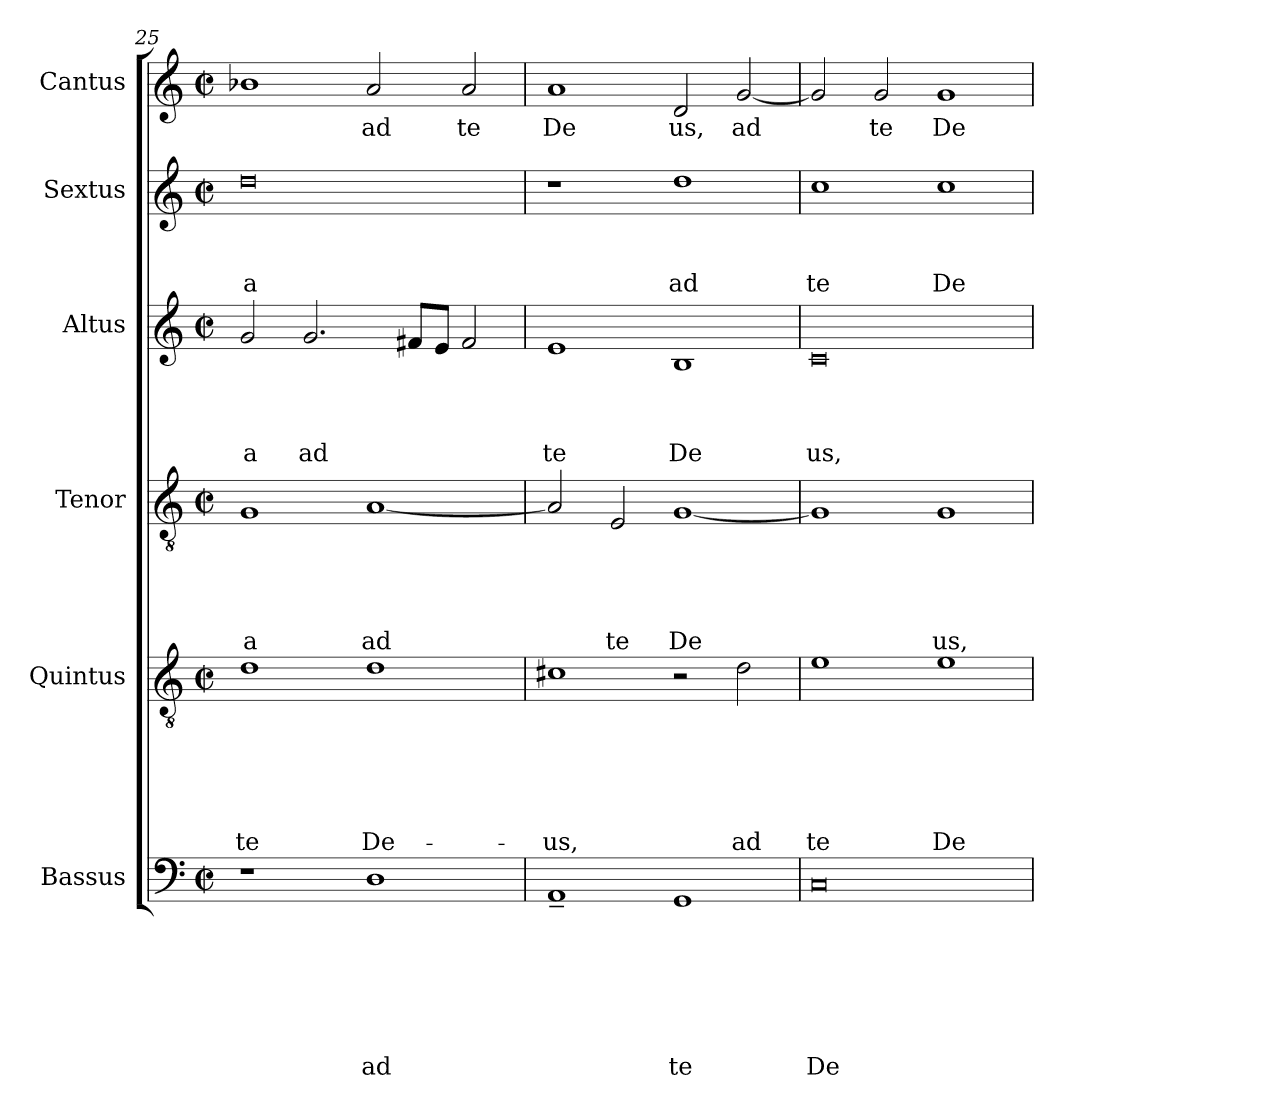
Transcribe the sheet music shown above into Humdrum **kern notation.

**kern	**text	**text	**text	**text	**text	**text	**text	**kern	**text	**text	**text	**text	**text	**text	**kern	**text	**text	**text	**text	**text	**kern	**text	**text	**text	**text	**kern	**text	**text	**text	**kern	**text
*part6	*part6	*part6	*part6	*part6	*part6	*part6	*part6	*part5	*part5	*part5	*part5	*part5	*part5	*part5	*part4	*part4	*part4	*part4	*part4	*part4	*part3	*part3	*part3	*part3	*part3	*part2	*part2	*part2	*part2	*part1	*part1
*staff6	*staff6	*staff6	*staff6	*staff6	*staff6	*staff6	*staff6	*staff5	*staff5	*staff5	*staff5	*staff5	*staff5	*staff5	*staff4	*staff4	*staff4	*staff4	*staff4	*staff4	*staff3	*staff3	*staff3	*staff3	*staff3	*staff2	*staff2	*staff2	*staff2	*staff1	*staff1
*I"Bassus	*	*	*	*	*	*	*	*I"Quintus	*	*	*	*	*	*	*I"Tenor	*	*	*	*	*	*I"Altus	*	*	*	*	*I"Sextus	*	*	*	*I"Cantus	*
*clefF4	*	*	*	*	*	*	*	*clefGv2	*	*	*	*	*	*	*clefGv2	*	*	*	*	*	*clefG2	*	*	*	*	*clefG2	*	*	*	*clefG2	*
*k[]	*	*	*	*	*	*	*	*k[]	*	*	*	*	*	*	*k[]	*	*	*	*	*	*k[]	*	*	*	*	*k[]	*	*	*	*k[]	*
*C:	*	*	*	*	*	*	*	*C:	*	*	*	*	*	*	*C:	*	*	*	*	*	*C:	*	*	*	*	*C:	*	*	*	*C:	*
*M2/2	*	*	*	*	*	*	*	*M2/2	*	*	*	*	*	*	*M2/2	*	*	*	*	*	*M2/2	*	*	*	*	*M2/2	*	*	*	*M2/2	*
*met(c|)	*	*	*	*	*	*	*	*met(c|)	*	*	*	*	*	*	*met(c|)	*	*	*	*	*	*met(c|)	*	*	*	*	*met(c|)	*	*	*	*met(c|)	*
=25	=25	=25	=25	=25	=25	=25	=25	=25	=25	=25	=25	=25	=25	=25	=25	=25	=25	=25	=25	=25	=25	=25	=25	=25	=25	=25	=25	=25	=25	=25	=25
!	!	!	!	!	!	!	!	!	!	!	!	!	!	!LO:LY:b	!	!	!	!	!	!LO:LY:b	!	!	!	!	!LO:LY:b	!	!	!	!LO:LY:b	!	!
1r	.	.	.	.	.	.	.	1d	.	.	.	.	.	te	1G	.	.	.	.	a	2g/	.	.	.	a	0dd	.	.	a	1b-X	.
!	!	!	!	!	!	!	!	!	!	!	!	!	!	!	!	!	!	!	!	!	!	!	!	!	!LO:LY:b	!	!	!	!	!	!
.	.	.	.	.	.	.	.	.	.	.	.	.	.	.	.	.	.	.	.	.	2.g/	.	.	.	ad	.	.	.	.	.	.
!	!	!	!	!	!	!	!LO:LY:b	!	!	!	!	!	!	!LO:LY:b	!	!	!	!	!	!LO:LY:b	!	!	!	!	!	!	!	!	!	!	!LO:LY:b
1D	.	.	.	.	.	.	ad	1d	.	.	.	.	.	De-	[<1A	.	.	.	.	ad	.	.	.	.	.	.	.	.	.	2a/	ad
.	.	.	.	.	.	.	.	.	.	.	.	.	.	.	.	.	.	.	.	.	8f#/L	.	.	.	.	.	.	.	.	.	.
.	.	.	.	.	.	.	.	.	.	.	.	.	.	.	.	.	.	.	.	.	8e/J	.	.	.	.	.	.	.	.	.	.
!	!	!	!	!	!	!	!	!	!	!	!	!	!	!	!	!	!	!	!	!	!	!	!	!	!	!	!	!	!	!	!LO:LY:b
.	.	.	.	.	.	.	.	.	.	.	.	.	.	.	.	.	.	.	.	.	2f#/	.	.	.	.	.	.	.	.	2a/	te
!!LO:LB:g=z
=26	=26	=26	=26	=26	=26	=26	=26	=26	=26	=26	=26	=26	=26	=26	=26	=26	=26	=26	=26	=26	=26	=26	=26	=26	=26	=26	=26	=26	=26	=26	=26
!	!	!	!	!	!	!	!	!	!	!	!	!	!	!LO:LY:b	!	!	!	!	!	!	!	!	!	!	!LO:LY:b	!	!	!	!	!	!LO:LY:b
1AA~<	.	.	.	.	.	.	.	1c#X	.	.	.	.	.	-us,	2A/]	.	.	.	.	.	1e	.	.	.	te	1r	.	.	.	1a	De
!	!	!	!	!	!	!	!	!	!	!	!	!	!	!	!	!	!	!	!	!LO:LY:b	!	!	!	!	!	!	!	!	!	!	!
.	.	.	.	.	.	.	.	.	.	.	.	.	.	.	2E/	.	.	.	.	te	.	.	.	.	.	.	.	.	.	.	.
!	!	!	!	!	!	!	!LO:LY:b	!	!	!	!	!	!	!	!	!	!	!	!	!LO:LY:b	!	!	!	!	!LO:LY:b	!	!	!	!LO:LY:b	!	!LO:LY:b
1GG	.	.	.	.	.	.	te	2r	.	.	.	.	.	.	[<1G	.	.	.	.	De	1B	.	.	.	De	1dd	.	.	ad	2d/	us,
!	!	!	!	!	!	!	!	!	!	!	!	!	!	!LO:LY:b	!	!	!	!	!	!	!	!	!	!	!	!	!	!	!	!	!LO:LY:b
.	.	.	.	.	.	.	.	2d\	.	.	.	.	.	ad	.	.	.	.	.	.	.	.	.	.	.	.	.	.	.	[<2g/	ad
=27	=27	=27	=27	=27	=27	=27	=27	=27	=27	=27	=27	=27	=27	=27	=27	=27	=27	=27	=27	=27	=27	=27	=27	=27	=27	=27	=27	=27	=27	=27	=27
!	!	!	!	!	!	!	!LO:LY:b	!	!	!	!	!	!	!LO:LY:b	!	!	!	!	!	!	!	!	!	!	!LO:LY:b	!	!	!	!LO:LY:b	!	!
0C	.	.	.	.	.	.	De-	1e	.	.	.	.	.	te	1G]	.	.	.	.	.	0c	.	.	.	us,	1cc	.	.	te	2g/]	.
!	!	!	!	!	!	!	!	!	!	!	!	!	!	!	!	!	!	!	!	!	!	!	!	!	!	!	!	!	!	!	!LO:LY:b
.	.	.	.	.	.	.	.	.	.	.	.	.	.	.	.	.	.	.	.	.	.	.	.	.	.	.	.	.	.	2g/	te
!	!	!	!	!	!	!	!	!	!	!	!	!	!	!LO:LY:b	!	!	!	!	!	!LO:LY:b	!	!	!	!	!	!	!	!	!LO:LY:b	!	!LO:LY:b
.	.	.	.	.	.	.	.	1e	.	.	.	.	.	De	1G	.	.	.	.	us,	.	.	.	.	.	1cc	.	.	De	1g	De
=	=	=	=	=	=	=	=	=	=	=	=	=	=	=	=	=	=	=	=	=	=	=	=	=	=	=	=	=	=	=	=
*-	*-	*-	*-	*-	*-	*-	*-	*-	*-	*-	*-	*-	*-	*-	*-	*-	*-	*-	*-	*-	*-	*-	*-	*-	*-	*-	*-	*-	*-	*-	*-
